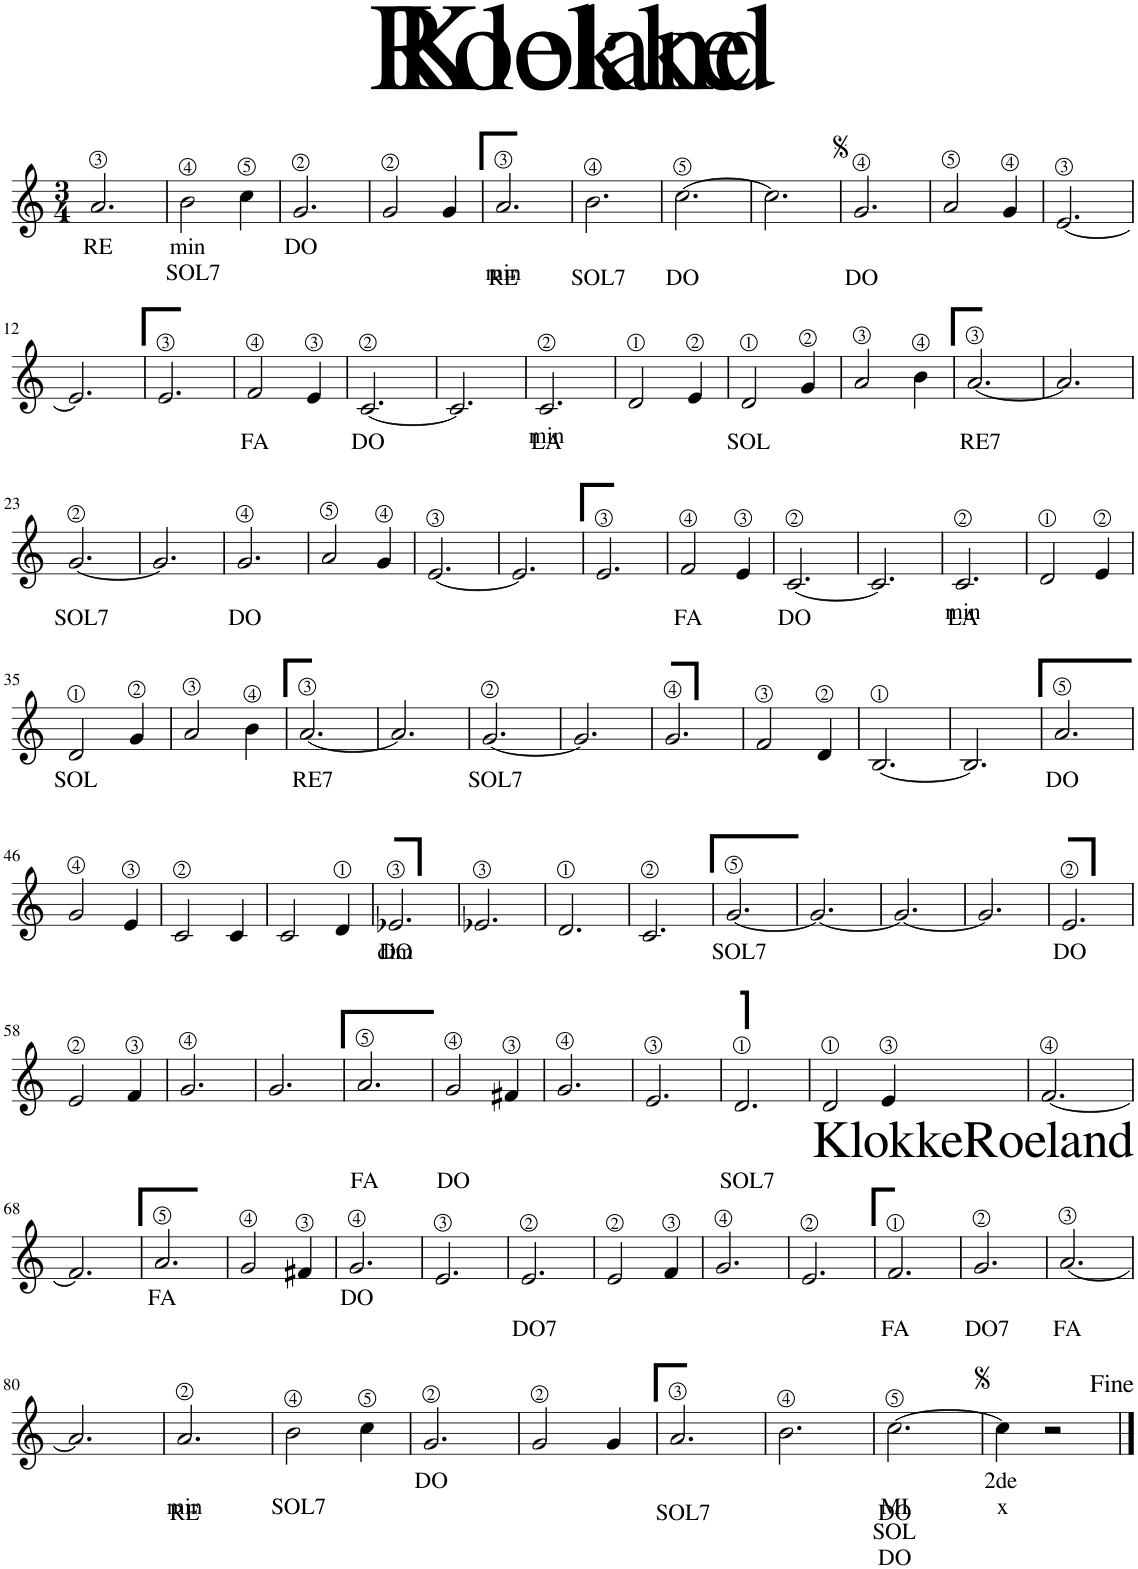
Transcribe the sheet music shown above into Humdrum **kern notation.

**kern	**text	**text	**text	**text
*part1	*part1	*part1	*part1	*part1
*staff1	*staff1	*staff1	*staff1	*staff1
*I"Flute	*	*	*	*
*I'Fl	*	*	*	*
*clefG2	*	*	*	*
*k[]	*	*	*	*
*M3/4	*	*	*	*
*8va	*	*	*	*
=1	=1	=1	=1	=1
!	!LO:LY:b	!	!	!
2.aa/	RE	.	.	.
=2	=2	=2	=2	=2
*X8va	*	*	*	*
!	!LO:LY:b	!LO:LY:b	!	!
2b\	min	SOL7	.	.
4cc\	.	.	.	.
=3	=3	=3	=3	=3
!	!LO:LY:b	!	!	!
2.g/	DO	.	.	.
=4	=4	=4	=4	=4
2g/	.	.	.	.
4g/	.	.	.	.
=5	=5	=5	=5	=5
!	!LO:LY:b	!LO:LY:b	!	!
2.a/	RE	min	.	.
=6	=6	=6	=6	=6
!	!LO:LY:b	!	!	!
2.b\	SOL7	.	.	.
=7	=7	=7	=7	=7
!	!LO:LY:b	!	!	!
[2.cc\	DO	.	.	.
=8	=8	=8	=8	=8
2.cc\]	.	.	.	.
=9	=9	=9	=9	=9
*8va	*	*	*	*
!	!LO:LY:b	!	!	!
2.gg/	DO	.	.	.
=10	=10	=10	=10	=10
*X8va	*	*	*	*
2a/	.	.	.	.
4g/	.	.	.	.
=11	=11	=11	=11	=11
[2.e/	.	.	.	.
!!LO:LB:g=z
=12	=12	=12	=12	=12
2.e/]	.	.	.	.
=13	=13	=13	=13	=13
2.e/	.	.	.	.
=14	=14	=14	=14	=14
!	!LO:LY:b	!	!	!
2f/	FA	.	.	.
4e/	.	.	.	.
=15	=15	=15	=15	=15
!	!LO:LY:b	!	!	!
[2.c/	DO	.	.	.
=16	=16	=16	=16	=16
2.c/]	.	.	.	.
=17	=17	=17	=17	=17
*8va	*	*	*	*
!	!LO:LY:b	!LO:LY:b	!	!
2.cc/	LA	min	.	.
=18	=18	=18	=18	=18
*X8va	*	*	*	*
2d/	.	.	.	.
4e/	.	.	.	.
=19	=19	=19	=19	=19
!	!LO:LY:b	!	!	!
2d/	SOL	.	.	.
4g/	.	.	.	.
=20	=20	=20	=20	=20
2a/	.	.	.	.
4b\	.	.	.	.
=21	=21	=21	=21	=21
!	!LO:LY:b	!	!	!
[2.a/	RE7	.	.	.
=22	=22	=22	=22	=22
2.a/]	.	.	.	.
!!LO:LB:g=z
=23	=23	=23	=23	=23
!	!LO:LY:b	!	!	!
[2.g/	SOL7	.	.	.
=24	=24	=24	=24	=24
2.g/]	.	.	.	.
=25	=25	=25	=25	=25
*8va	*	*	*	*
!	!LO:LY:b	!	!	!
2.gg/	DO	.	.	.
=26	=26	=26	=26	=26
*X8va	*	*	*	*
2a/	.	.	.	.
4g/	.	.	.	.
=27	=27	=27	=27	=27
[2.e/	.	.	.	.
=28	=28	=28	=28	=28
2.e/]	.	.	.	.
=29	=29	=29	=29	=29
2.e/	.	.	.	.
=30	=30	=30	=30	=30
!	!LO:LY:b	!	!	!
2f/	FA	.	.	.
4e/	.	.	.	.
=31	=31	=31	=31	=31
!	!LO:LY:b	!	!	!
[2.c/	DO	.	.	.
=32	=32	=32	=32	=32
2.c/]	.	.	.	.
=33	=33	=33	=33	=33
*8va	*	*	*	*
!	!LO:LY:b	!LO:LY:b	!	!
2.cc/	LA	min	.	.
=34	=34	=34	=34	=34
*X8va	*	*	*	*
2d/	.	.	.	.
4e/	.	.	.	.
!!LO:LB:g=z
=35	=35	=35	=35	=35
!	!LO:LY:b	!	!	!
2d/	SOL	.	.	.
4g/	.	.	.	.
=36	=36	=36	=36	=36
2a/	.	.	.	.
4b\	.	.	.	.
=37	=37	=37	=37	=37
!	!LO:LY:b	!	!	!
[2.a/	RE7	.	.	.
=38	=38	=38	=38	=38
2.a/]	.	.	.	.
=39	=39	=39	=39	=39
!	!LO:LY:b	!	!	!
[2.g/	SOL7	.	.	.
=40	=40	=40	=40	=40
2.g/]	.	.	.	.
=41	=41	=41	=41	=41
*8va	*	*	*	*
2.gg/	.	.	.	.
=42	=42	=42	=42	=42
*X8va	*	*	*	*
2f/	.	.	.	.
4d/	.	.	.	.
=43	=43	=43	=43	=43
[2.B/	.	.	.	.
=44	=44	=44	=44	=44
2.B/]	.	.	.	.
=45	=45	=45	=45	=45
!	!LO:LY:b	!	!	!
2.a/	DO	.	.	.
!!LO:LB:g=z
=46	=46	=46	=46	=46
2g/	.	.	.	.
4e/	.	.	.	.
=47	=47	=47	=47	=47
2c/	.	.	.	.
4c/	.	.	.	.
=48	=48	=48	=48	=48
2c/	.	.	.	.
4d/	.	.	.	.
=49	=49	=49	=49	=49
*8va	*	*	*	*
!	!LO:LY:b	!LO:LY:b	!	!
2.ee-X/	DO	dim	.	.
=50	=50	=50	=50	=50
*X8va	*	*	*	*
2.e-X/	.	.	.	.
=51	=51	=51	=51	=51
2.d/	.	.	.	.
=52	=52	=52	=52	=52
2.c/	.	.	.	.
=53	=53	=53	=53	=53
!	!LO:LY:b	!	!	!
[2.g/	SOL7	.	.	.
=54	=54	=54	=54	=54
2.g/_	.	.	.	.
=55	=55	=55	=55	=55
2.g/_	.	.	.	.
=56	=56	=56	=56	=56
2.g/]	.	.	.	.
=57	=57	=57	=57	=57
*8va	*	*	*	*
!	!LO:LY:b	!	!	!
2.ee/	DO	.	.	.
!!LO:LB:g=z
=58	=58	=58	=58	=58
*X8va	*	*	*	*
2e/	.	.	.	.
4f/	.	.	.	.
=59	=59	=59	=59	=59
2.g/	.	.	.	.
=60	=60	=60	=60	=60
2.g/	.	.	.	.
=61	=61	=61	=61	=61
!	!LO:LY:b	!	!	!
2.a/	FA	.	.	.
=62	=62	=62	=62	=62
!	!LO:LY:b	!	!	!
2g/	DO	.	.	.
4f#X/	.	.	.	.
=63	=63	=63	=63	=63
2.g/	.	.	.	.
=64	=64	=64	=64	=64
2.e/	.	.	.	.
=65	=65	=65	=65	=65
*8va	*	*	*	*
!	!LO:LY:b	!	!	!
2.dd/	SOL7	.	.	.
=66	=66	=66	=66	=66
*X8va	*	*	*	*
2d/	.	.	.	.
!	!LO:LY:b	!	!	!
4e/	Klokke	.	.	.
=67	=67	=67	=67	=67
!	!LO:LY:b	!	!	!
[2.f/	Roeland	.	.	.
!!LO:LB:g=z
=68	=68	=68	=68	=68
2.f/]	.	.	.	.
=69	=69	=69	=69	=69
!	!LO:LY:b	!	!	!
2.a/	FA	.	.	.
=70	=70	=70	=70	=70
2g/	.	.	.	.
4f#X/	.	.	.	.
=71	=71	=71	=71	=71
!	!LO:LY:b	!	!	!
2.g/	DO	.	.	.
=72	=72	=72	=72	=72
2.e/	.	.	.	.
=73	=73	=73	=73	=73
*8va	*	*	*	*
!	!LO:LY:b	!	!	!
2.ee/	DO7	.	.	.
=74	=74	=74	=74	=74
*X8va	*	*	*	*
2e/	.	.	.	.
4f/	.	.	.	.
=75	=75	=75	=75	=75
2.g/	.	.	.	.
=76	=76	=76	=76	=76
2.e/	.	.	.	.
=77	=77	=77	=77	=77
!	!LO:LY:b	!	!	!
2.f/	FA	.	.	.
=78	=78	=78	=78	=78
!	!LO:LY:b	!	!	!
2.g/	DO7	.	.	.
=79	=79	=79	=79	=79
!	!LO:LY:b	!	!	!
[2.a/	FA	.	.	.
!!LO:LB:g=z
=80	=80	=80	=80	=80
2.a/]	.	.	.	.
=81	=81	=81	=81	=81
*8va	*	*	*	*
!	!LO:LY:b	!LO:LY:b	!	!
2.aa/	RE	min	.	.
=82	=82	=82	=82	=82
*X8va	*	*	*	*
!	!	!LO:LY:b	!	!
2b\	.	SOL7	.	.
4cc\	.	.	.	.
=83	=83	=83	=83	=83
!	!LO:LY:b	!	!	!
2.g/	DO	.	.	.
=84	=84	=84	=84	=84
2g/	.	.	.	.
4g/	.	.	.	.
=85	=85	=85	=85	=85
!	!LO:LY:b	!	!	!
2.a/	SOL7	.	.	.
=86	=86	=86	=86	=86
2.b\	.	.	.	.
=87	=87	=87	=87	=87
!	!LO:LY:b	!LO:LY:b	!LO:LY:b	!LO:LY:b
[2.cc\	DO	MI	SOL	DO
=88	=88	=88	=88	=88
!	!LO:LY:b	!LO:LY:b	!	!
4cc\]	2de	x	.	.
2r	.	.	.	.
==	==	==	==	==
*-	*-	*-	*-	*-
